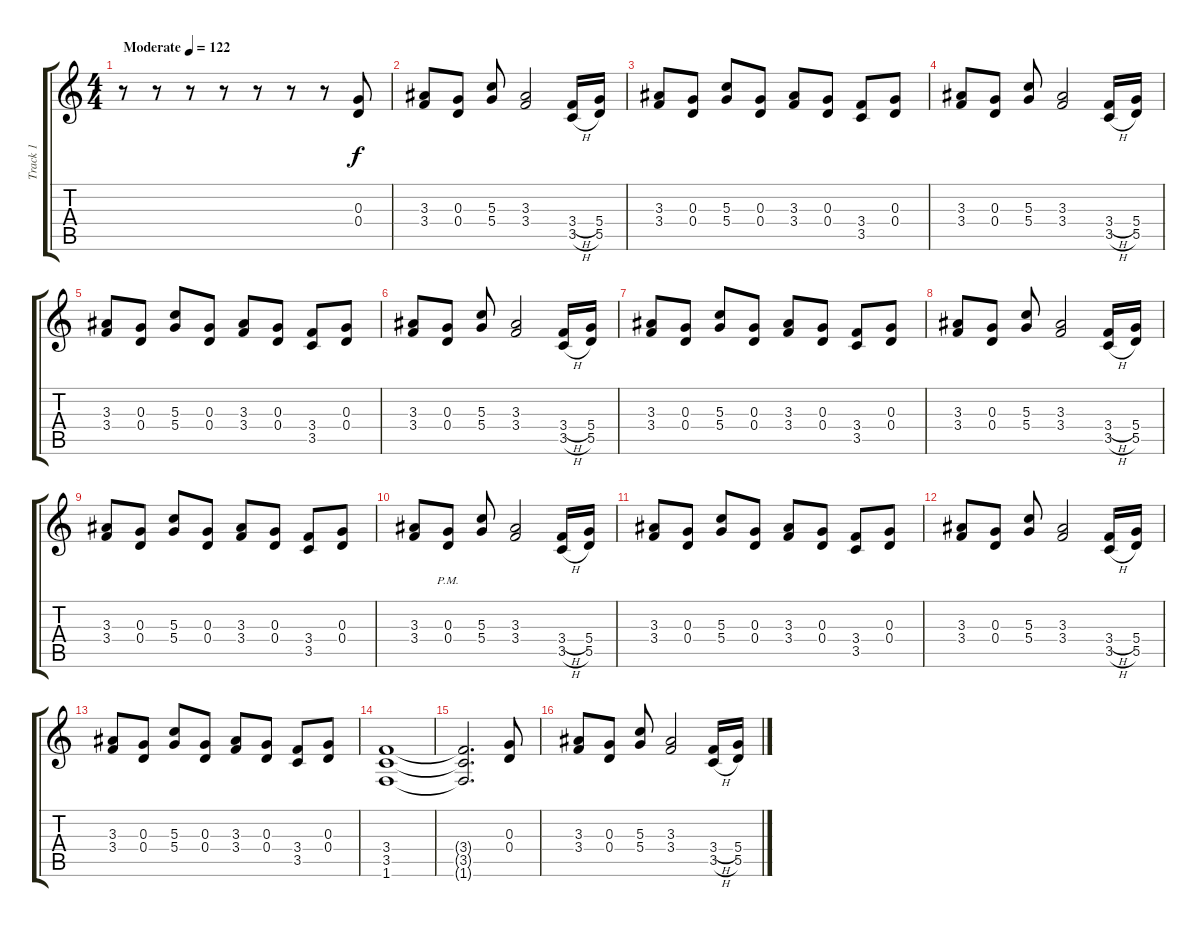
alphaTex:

\track ("Track 1" "Track 1") {instrument distortionguitar}
\staff {score tabs}
\tuning (E4 B3 G3 D3 A2 E2) {hide}
\ts (4 4)
\tempo (122 "Moderate")
\clef g2
\ks c
r.8{dy f instrument distortionguitar} r.8 r.8 r.8 r.8 r.8 r.8 (0.3 0.4).8 |
(3.3 3.4).8 (0.3 0.4).8 (5.3 5.4).8 (3.3 3.4).2 (3.4{h} 3.5{h}).16 (5.4 5.5).16 |
(3.3 3.4).8 (0.3 0.4).8 (5.3 5.4).8 (0.3 0.4).8 (3.3 3.4).8 (0.3 0.4).8 (3.4 3.5).8 (0.3 0.4).8 |
(3.3 3.4).8 (0.3 0.4).8 (5.3 5.4).8 (3.3 3.4).2 (3.4{h} 3.5{h}).16 (5.4 5.5).16 |
(3.3 3.4).8 (0.3 0.4).8 (5.3 5.4).8 (0.3 0.4).8 (3.3 3.4).8 (0.3 0.4).8 (3.4 3.5).8 (0.3 0.4).8 |
(3.3 3.4).8 (0.3 0.4).8 (5.3 5.4).8 (3.3 3.4).2 (3.4{h} 3.5{h}).16 (5.4 5.5).16 |
(3.3 3.4).8 (0.3 0.4).8 (5.3 5.4).8 (0.3 0.4).8 (3.3 3.4).8 (0.3 0.4).8 (3.4 3.5).8 (0.3 0.4).8 |
(3.3 3.4).8 (0.3 0.4).8 (5.3 5.4).8 (3.3 3.4).2 (3.4{h} 3.5{h}).16 (5.4 5.5).16 |
(3.3 3.4).8 (0.3 0.4).8 (5.3 5.4).8 (0.3 0.4).8 (3.3 3.4).8 (0.3 0.4).8 (3.4 3.5).8 (0.3 0.4).8 |
(3.3 3.4).8 (0.3{pm} 0.4{pm}).8 (5.3 5.4).8 (3.3 3.4).2 (3.4{h} 3.5{h}).16 (5.4 5.5).16 |
(3.3 3.4).8 (0.3 0.4).8 (5.3 5.4).8 (0.3 0.4).8 (3.3 3.4).8 (0.3 0.4).8 (3.4 3.5).8 (0.3 0.4).8 |
(3.3 3.4).8 (0.3 0.4).8 (5.3 5.4).8 (3.3 3.4).2 (3.4{h} 3.5{h}).16 (5.4 5.5).16 |
(3.3 3.4).8 (0.3 0.4).8 (5.3 5.4).8 (0.3 0.4).8 (3.3 3.4).8 (0.3 0.4).8 (3.4 3.5).8 (0.3 0.4).8 |
(3.4 3.5 1.6).1 |
(3.4{t} 3.5{t} 1.6{t}).2{d} (0.3 0.4).8 |
(3.3 3.4).8 (0.3 0.4).8 (5.3 5.4).8 (3.3 3.4).2 (3.4{h} 3.5{h}).16 (5.4 5.5).16
